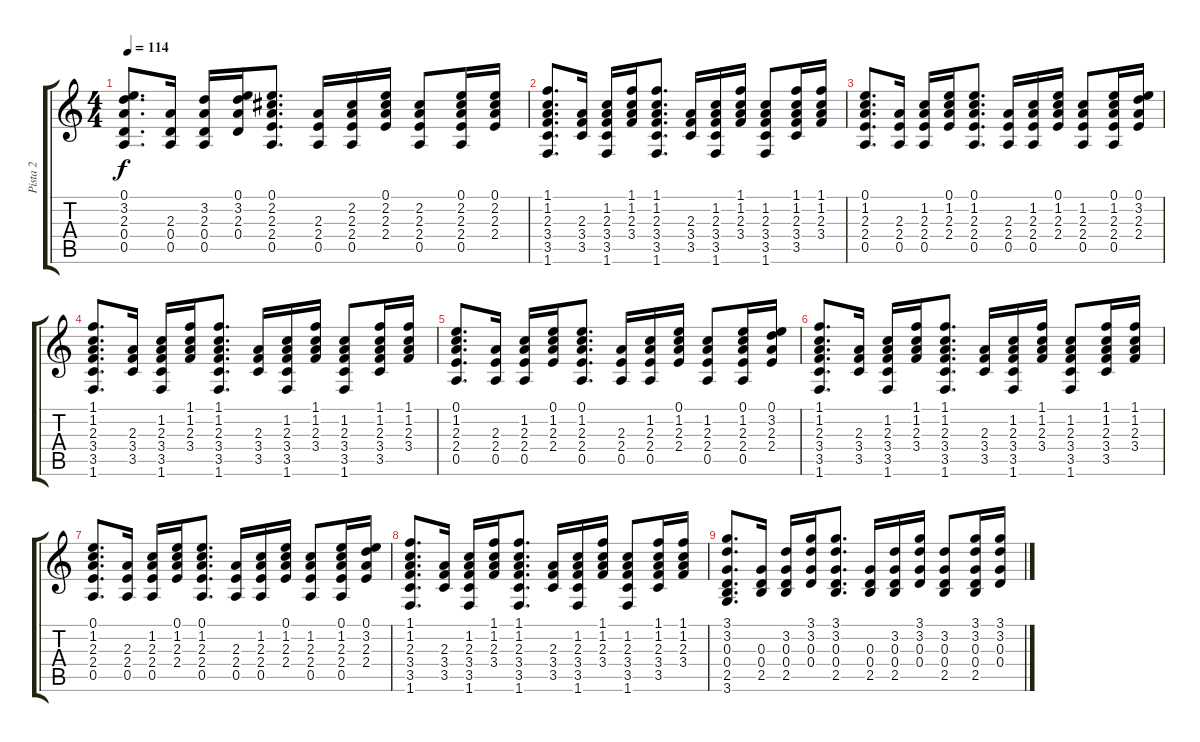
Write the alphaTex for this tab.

\track ("Pista 2" "Pista 2") {instrument acousticguitarsteel}
\staff {score tabs}
\tuning (E4 B3 G3 D3 A2 E2) {hide}
\ts (4 4)
\tempo 114
\clef g2
\ks c
(0.1 3.2 2.3 0.4 0.5).8{d dy f} (2.3 0.4 0.5).16 (3.2 2.3 0.4 0.5).16 (0.1 3.2 2.3 0.4).16 (0.1 2.2 2.3 2.4 0.5).8{d} (2.3 2.4 0.5).16 (2.2 2.3 2.4 0.5).16 (0.1 2.2 2.3 2.4).16 (2.2 2.3 2.4 0.5).8 (0.1 2.2 2.3 2.4 0.5).16 (0.1 2.2 2.3 2.4).16 |
(1.1 1.2 2.3 3.4 3.5 1.6).8{d} (2.3 3.4 3.5).16 (1.2 2.3 3.4 3.5 1.6).16 (1.1 1.2 2.3 3.4).16 (1.1 1.2 2.3 3.4 3.5 1.6).8{d} (2.3 3.4 3.5).16 (1.2 2.3 3.4 3.5 1.6).16 (1.1 1.2 2.3 3.4).16 (1.2 2.3 3.4 3.5 1.6).8 (1.1 1.2 2.3 3.4 3.5).16 (1.1 1.2 2.3 3.4).16 |
(0.1 1.2 2.3 2.4 0.5).8{d} (2.3 2.4 0.5).16 (1.2 2.3 2.4 0.5).16 (0.1 1.2 2.3 2.4).16 (0.1 1.2 2.3 2.4 0.5).8{d} (2.3 2.4 0.5).16 (1.2 2.3 2.4 0.5).16 (0.1 1.2 2.3 2.4).16 (1.2 2.3 2.4 0.5).8 (0.1 1.2 2.3 2.4 0.5).16 (0.1 3.2 2.3 2.4).16 |
(1.1 1.2 2.3 3.4 3.5 1.6).8{d} (2.3 3.4 3.5).16 (1.2 2.3 3.4 3.5 1.6).16 (1.1 1.2 2.3 3.4).16 (1.1 1.2 2.3 3.4 3.5 1.6).8{d} (2.3 3.4 3.5).16 (1.2 2.3 3.4 3.5 1.6).16 (1.1 1.2 2.3 3.4).16 (1.2 2.3 3.4 3.5 1.6).8 (1.1 1.2 2.3 3.4 3.5).16 (1.1 1.2 2.3 3.4).16 |
(0.1 1.2 2.3 2.4 0.5).8{d} (2.3 2.4 0.5).16 (1.2 2.3 2.4 0.5).16 (0.1 1.2 2.3 2.4).16 (0.1 1.2 2.3 2.4 0.5).8{d} (2.3 2.4 0.5).16 (1.2 2.3 2.4 0.5).16 (0.1 1.2 2.3 2.4).16 (1.2 2.3 2.4 0.5).8 (0.1 1.2 2.3 2.4 0.5).16 (0.1 3.2 2.3 2.4).16 |
(1.1 1.2 2.3 3.4 3.5 1.6).8{d} (2.3 3.4 3.5).16 (1.2 2.3 3.4 3.5 1.6).16 (1.1 1.2 2.3 3.4).16 (1.1 1.2 2.3 3.4 3.5 1.6).8{d} (2.3 3.4 3.5).16 (1.2 2.3 3.4 3.5 1.6).16 (1.1 1.2 2.3 3.4).16 (1.2 2.3 3.4 3.5 1.6).8 (1.1 1.2 2.3 3.4 3.5).16 (1.1 1.2 2.3 3.4).16 |
(0.1 1.2 2.3 2.4 0.5).8{d} (2.3 2.4 0.5).16 (1.2 2.3 2.4 0.5).16 (0.1 1.2 2.3 2.4).16 (0.1 1.2 2.3 2.4 0.5).8{d} (2.3 2.4 0.5).16 (1.2 2.3 2.4 0.5).16 (0.1 1.2 2.3 2.4).16 (1.2 2.3 2.4 0.5).8 (0.1 1.2 2.3 2.4 0.5).16 (0.1 3.2 2.3 2.4).16 |
(1.1 1.2 2.3 3.4 3.5 1.6).8{d} (2.3 3.4 3.5).16 (1.2 2.3 3.4 3.5 1.6).16 (1.1 1.2 2.3 3.4).16 (1.1 1.2 2.3 3.4 3.5 1.6).8{d} (2.3 3.4 3.5).16 (1.2 2.3 3.4 3.5 1.6).16 (1.1 1.2 2.3 3.4).16 (1.2 2.3 3.4 3.5 1.6).8 (1.1 1.2 2.3 3.4 3.5).16 (1.1 1.2 2.3 3.4).16 |
(3.1 3.2 0.3 0.4 2.5 3.6).8{d} (0.3 0.4 2.5).16 (3.2 0.3 0.4 2.5).16 (3.1 3.2 0.3 0.4).16 (3.1 3.2 0.3 0.4 2.5).8{d} (0.3 0.4 2.5).16 (3.2 0.3 0.4 2.5).16 (3.1 3.2 0.3 0.4).16 (3.2 0.3 0.4 2.5).8 (3.1 3.2 0.3 0.4 2.5).16 (3.1 3.2 0.3 0.4).16
